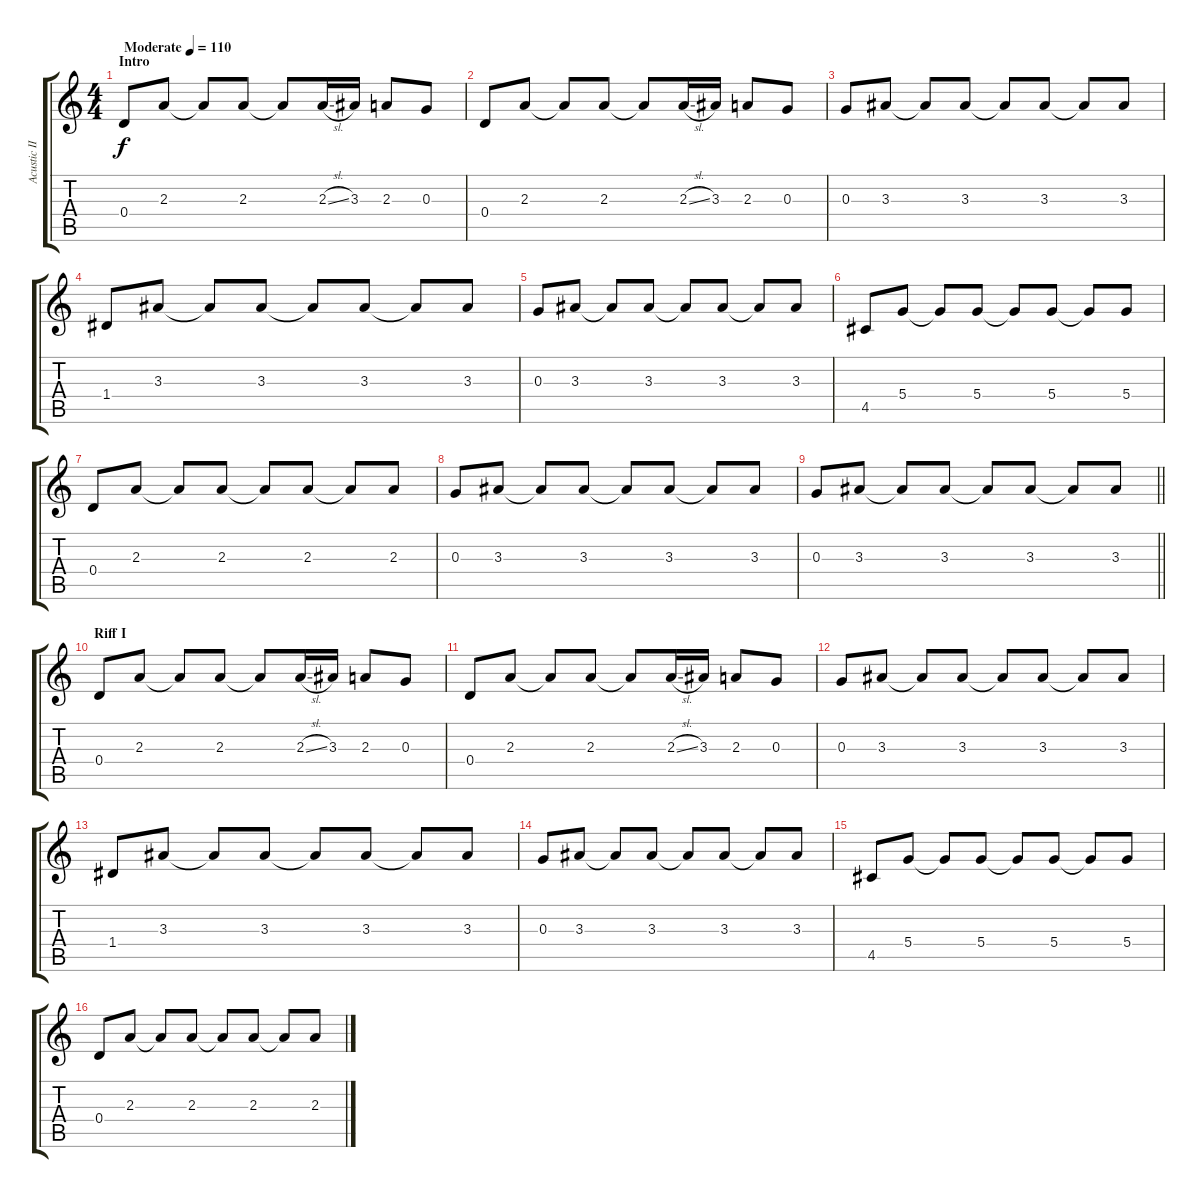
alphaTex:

\track ("Acustic II" "Acustic II") {instrument acousticguitarsteel}
\staff {score tabs}
\tuning (E4 B3 G3 D3 A2 E2) {hide}
\ts (4 4)
\section ("" "Intro")
\tempo (110 "Moderate")
\clef g2
\ks c
0.4.8{dy f instrument acousticguitarsteel} 2.3.8 2.3{t}.8 2.3.8 2.3{t}.8 2.3{sl}.16 3.3.16 2.3.8 0.3.8 |
0.4.8 2.3.8 2.3{t}.8 2.3.8 2.3{t}.8 2.3{sl}.16 3.3.16 2.3.8 0.3.8 |
0.3.8 3.3.8 3.3{t}.8 3.3.8 3.3{t}.8 3.3.8 3.3{t}.8 3.3.8 |
1.4.8 3.3.8 3.3{t}.8 3.3.8 3.3{t}.8 3.3.8 3.3{t}.8 3.3.8 |
0.3.8 3.3.8 3.3{t}.8 3.3.8 3.3{t}.8 3.3.8 3.3{t}.8 3.3.8 |
4.5.8 5.4.8 5.4{t}.8 5.4.8 5.4{t}.8 5.4.8 5.4{t}.8 5.4.8 |
0.4.8 2.3.8 2.3{t}.8 2.3.8 2.3{t}.8 2.3.8 2.3{t}.8 2.3.8 |
0.3.8 3.3.8 3.3{t}.8 3.3.8 3.3{t}.8 3.3.8 3.3{t}.8 3.3.8 |
\barLineRight lightlight
0.3.8 3.3.8 3.3{t}.8 3.3.8 3.3{t}.8 3.3.8 3.3{t}.8 3.3.8 |
\section ("" "Riff I")
0.4.8 2.3.8 2.3{t}.8 2.3.8 2.3{t}.8 2.3{sl}.16 3.3.16 2.3.8 0.3.8 |
0.4.8 2.3.8 2.3{t}.8 2.3.8 2.3{t}.8 2.3{sl}.16 3.3.16 2.3.8 0.3.8 |
0.3.8 3.3.8 3.3{t}.8 3.3.8 3.3{t}.8 3.3.8 3.3{t}.8 3.3.8 |
1.4.8 3.3.8 3.3{t}.8 3.3.8 3.3{t}.8 3.3.8 3.3{t}.8 3.3.8 |
0.3.8 3.3.8 3.3{t}.8 3.3.8 3.3{t}.8 3.3.8 3.3{t}.8 3.3.8 |
4.5.8 5.4.8 5.4{t}.8 5.4.8 5.4{t}.8 5.4.8 5.4{t}.8 5.4.8 |
0.4.8 2.3.8 2.3{t}.8 2.3.8 2.3{t}.8 2.3.8 2.3{t}.8 2.3.8
